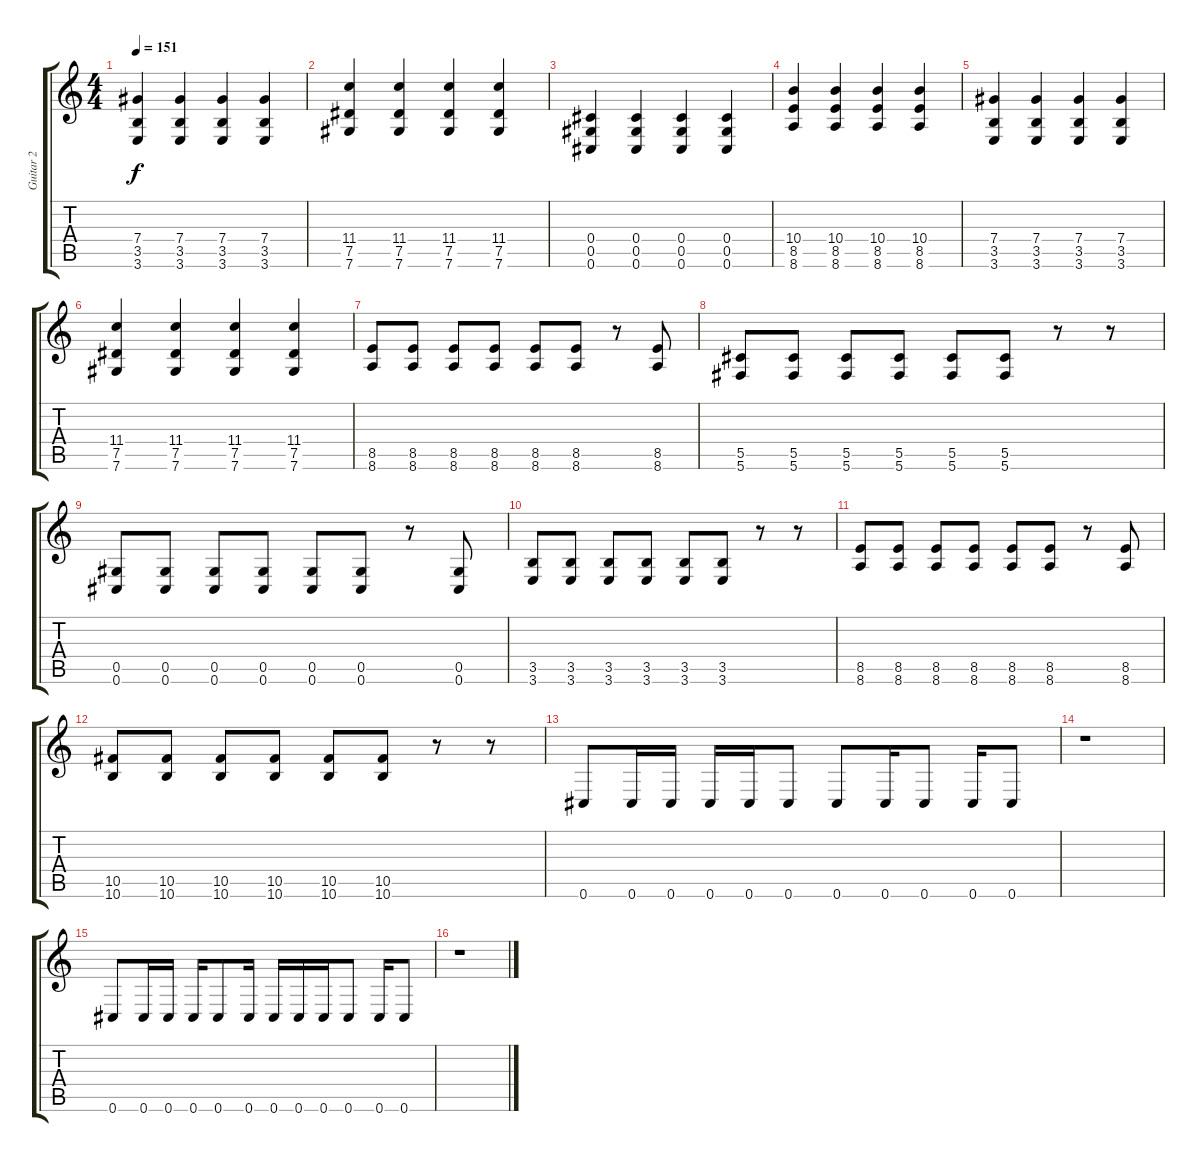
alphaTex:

\track ("Guitar 2" "Guitar 2") {instrument distortionguitar}
\staff {score tabs}
\tuning (Eb4 Bb3 Gb3 Db3 Ab2 Db2) {hide}
\ts (4 4)
\tempo 151
\clef g2
\ks c
(7.4 3.5 3.6).4{dy f} (7.4 3.5 3.6).4 (7.4 3.5 3.6).4 (7.4 3.5 3.6).4 |
(11.4 7.5 7.6).4 (11.4 7.5 7.6).4 (11.4 7.5 7.6).4 (11.4 7.5 7.6).4 |
(0.4 0.5 0.6).4 (0.4 0.5 0.6).4 (0.4 0.5 0.6).4 (0.4 0.5 0.6).4 |
(10.4 8.5 8.6).4 (10.4 8.5 8.6).4 (10.4 8.5 8.6).4 (10.4 8.5 8.6).4 |
(7.4 3.5 3.6).4 (7.4 3.5 3.6).4 (7.4 3.5 3.6).4 (7.4 3.5 3.6).4 |
(11.4 7.5 7.6).4 (11.4 7.5 7.6).4 (11.4 7.5 7.6).4 (11.4 7.5 7.6).4 |
(8.5 8.6).8 (8.5 8.6).8 (8.5 8.6).8 (8.5 8.6).8 (8.5 8.6).8 (8.5 8.6).8 r.8 (8.5 8.6).8 |
(5.5 5.6).8 (5.5 5.6).8 (5.5 5.6).8 (5.5 5.6).8 (5.5 5.6).8 (5.5 5.6).8 r.8 r.8 |
(0.5 0.6).8 (0.5 0.6).8 (0.5 0.6).8 (0.5 0.6).8 (0.5 0.6).8 (0.5 0.6).8 r.8 (0.5 0.6).8 |
(3.5 3.6).8 (3.5 3.6).8 (3.5 3.6).8 (3.5 3.6).8 (3.5 3.6).8 (3.5 3.6).8 r.8 r.8 |
(8.5 8.6).8 (8.5 8.6).8 (8.5 8.6).8 (8.5 8.6).8 (8.5 8.6).8 (8.5 8.6).8 r.8 (8.5 8.6).8 |
(10.5 10.6).8 (10.5 10.6).8 (10.5 10.6).8 (10.5 10.6).8 (10.5 10.6).8 (10.5 10.6).8 r.8 r.8 |
0.6.8 0.6.16 0.6.16 0.6.16 0.6.16 0.6.8 0.6.8 0.6.16 0.6.8 0.6.16 0.6.8 |
r.1 |
0.6.8 0.6.16 0.6.16 0.6.16 0.6.8 0.6.16 0.6.16 0.6.16 0.6.16 0.6.8 0.6.16 0.6.8 |
r.1
